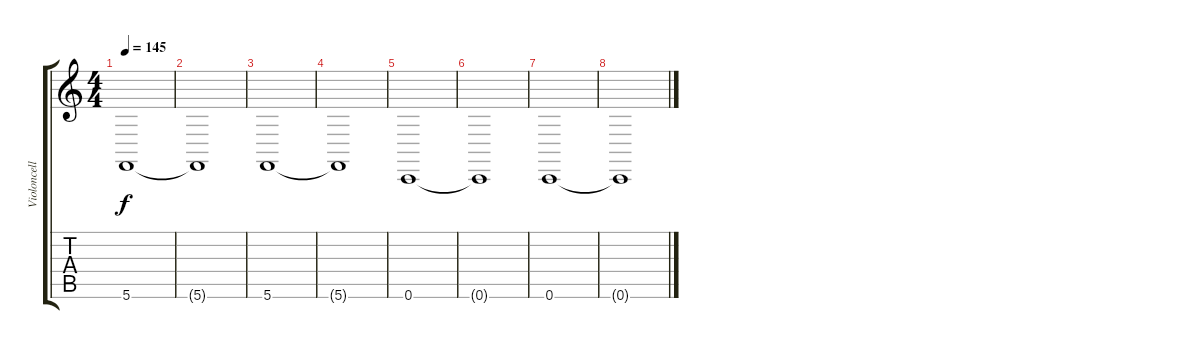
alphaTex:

\track ("Violoncelle" "Violoncell") {instrument cello}
\staff {score tabs}
\tuning (E4 B3 G3 D3 A2 C2) {hide}
\ts (4 4)
\tempo 145
\clef g2
\ks c
5.6.1{dy f} |
5.6{t}.1 |
5.6.1 |
5.6{t}.1 |
0.6.1 |
0.6{t}.1 |
0.6.1 |
0.6{t}.1
